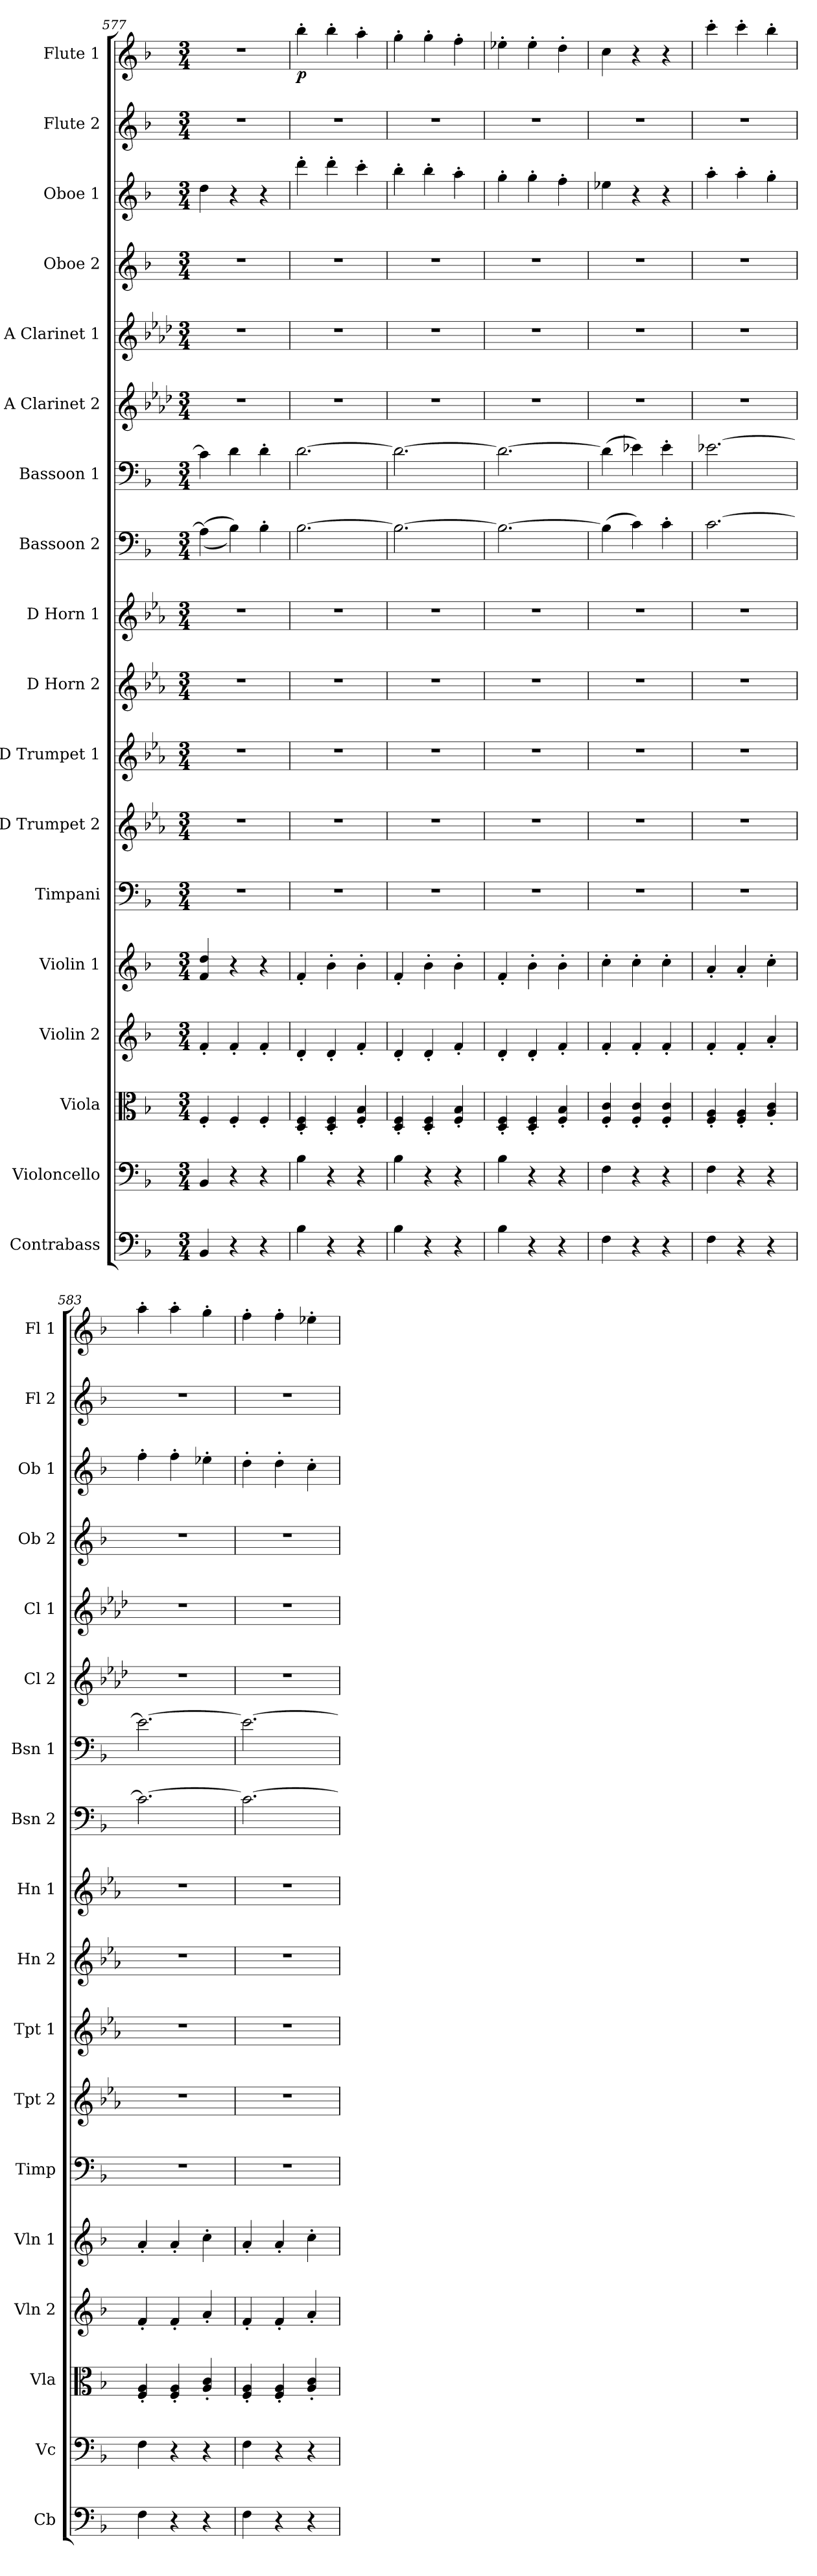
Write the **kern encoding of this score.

**kern	**kern	**kern	**kern	**kern	**kern	**kern	**kern	**kern	**kern	**kern	**kern	**kern	**kern	**kern	**kern	**kern	**kern	**dynam
*part18	*part17	*part16	*part15	*part14	*part13	*part12	*part11	*part10	*part9	*part8	*part7	*part6	*part5	*part4	*part3	*part2	*part1	*part1
*staff18	*staff17	*staff16	*staff15	*staff14	*staff13	*staff12	*staff11	*staff10	*staff9	*staff8	*staff7	*staff6	*staff5	*staff4	*staff3	*staff2	*staff1	*staff1
*I"Contrabass	*I"Violoncello	*I"Viola	*I"Violin 2	*I"Violin 1	*I"Timpani	*I"D Trumpet 2	*I"D Trumpet 1	*I"D Horn 2	*I"D Horn 1	*I"Bassoon 2	*I"Bassoon 1	*I"A Clarinet 2	*I"A Clarinet 1	*I"Oboe 2	*I"Oboe 1	*I"Flute 2	*I"Flute 1	*
*I'Cb	*I'Vc	*I'Vla	*I'Vln 2	*I'Vln 1	*I'Timp	*I'Tpt 2	*I'Tpt 1	*I'Hn 2	*I'Hn 1	*I'Bsn 2	*I'Bsn 1	*I'Cl 2	*I'Cl 1	*I'Ob 2	*I'Ob 1	*I'Fl 2	*I'Fl 1	*
*clefF4	*clefF4	*clefC3	*clefG2	*clefG2	*clefF4	*clefG2	*clefG2	*clefG2	*clefG2	*clefF4	*clefF4	*clefG2	*clefG2	*clefG2	*clefG2	*clefG2	*clefG2	*
*ITrd7c12	*	*	*	*	*	*ITrd-1c-2	*ITrd-1c-2	*ITrd6c10	*ITrd6c10	*	*	*ITrd2c3	*ITrd2c3	*	*	*	*	*
*k[b-]	*k[b-]	*k[b-]	*k[b-]	*k[b-]	*k[b-]	*k[b-]	*k[b-]	*k[b-]	*k[b-]	*k[b-]	*k[b-]	*k[b-]	*k[b-]	*k[b-]	*k[b-]	*k[b-]	*k[b-]	*
*M3/4	*M3/4	*M3/4	*M3/4	*M3/4	*M3/4	*M3/4	*M3/4	*M3/4	*M3/4	*M3/4	*M3/4	*M3/4	*M3/4	*M3/4	*M3/4	*M3/4	*M3/4	*
=577	=577	=577	=577	=577	=577	=577	=577	=577	=577	=577	=577	=577	=577	=577	=577	=577	=577	=577
4BBB-/	4BB-/	4F'/	4f'/	4f/ 4dd/	2.r	2.r	2.r	2.r	2.r	((4A\]	4c\]	2.r	2.r	2.r	4dd\	2.r	2.r	.
4r	4r	4F'/	4f'/	4r	.	.	.	.	.	4B-\))	4d\	.	.	.	4r	.	.	.
4r	4r	4F'/	4f'/	4r	.	.	.	.	.	4B-'\	4d'\	.	.	.	4r	.	.	.
=578	=578	=578	=578	=578	=578	=578	=578	=578	=578	=578	=578	=578	=578	=578	=578	=578	=578	=578
!	!	!	!	!	!	!	!	!	!	!	!	!	!	!	!	!	!	!LO:DY:b
4BB-\	4B-\	4D/' 4F/'	4d'/	4f'/	2.r	2.r	2.r	2.r	2.r	[2.B-\	[2.d\	2.r	2.r	2.r	4ddd'\	2.r	4bb-'\	p
4r	4r	4D/' 4F/'	4d'/	4b-'\	.	.	.	.	.	.	.	.	.	.	4ddd'\	.	4bb-'\	.
4r	4r	4F/' 4B-/'	4f'/	4b-'\	.	.	.	.	.	.	.	.	.	.	4ccc'\	.	4aa'\	.
=579	=579	=579	=579	=579	=579	=579	=579	=579	=579	=579	=579	=579	=579	=579	=579	=579	=579	=579
4BB-\	4B-\	4D/' 4F/'	4d'/	4f'/	2.r	2.r	2.r	2.r	2.r	2.B-\_	2.d\_	2.r	2.r	2.r	4bb-'\	2.r	4gg'\	.
4r	4r	4D/' 4F/'	4d'/	4b-'\	.	.	.	.	.	.	.	.	.	.	4bb-'\	.	4gg'\	.
4r	4r	4F/' 4B-/'	4f'/	4b-'\	.	.	.	.	.	.	.	.	.	.	4aa'\	.	4ff'\	.
=580	=580	=580	=580	=580	=580	=580	=580	=580	=580	=580	=580	=580	=580	=580	=580	=580	=580	=580
4BB-\	4B-\	4D/' 4F/'	4d'/	4f'/	2.r	2.r	2.r	2.r	2.r	2.B-\_	2.d\_	2.r	2.r	2.r	4gg'\	2.r	4ee-X'\	.
4r	4r	4D/' 4F/'	4d'/	4b-'\	.	.	.	.	.	.	.	.	.	.	4gg'\	.	4ee-'\	.
4r	4r	4F/' 4B-/'	4f'/	4b-'\	.	.	.	.	.	.	.	.	.	.	4ff'\	.	4dd'\	.
=581	=581	=581	=581	=581	=581	=581	=581	=581	=581	=581	=581	=581	=581	=581	=581	=581	=581	=581
4FF\	4F\	4F/' 4c/'	4f'/	4cc'\	2.r	2.r	2.r	2.r	2.r	(4B-\]	(4d\]	2.r	2.r	2.r	4ee-X\	2.r	4cc\	.
4r	4r	4F/' 4c/'	4f'/	4cc'\	.	.	.	.	.	4c\)	4e-X\)	.	.	.	4r	.	4r	.
4r	4r	4F/' 4c/'	4f'/	4cc'\	.	.	.	.	.	4c'\	4e-'\	.	.	.	4r	.	4r	.
=582	=582	=582	=582	=582	=582	=582	=582	=582	=582	=582	=582	=582	=582	=582	=582	=582	=582	=582
4FF\	4F\	4F/' 4A/'	4f'/	4a'/	2.r	2.r	2.r	2.r	2.r	[2.c\	[2.e-X\	2.r	2.r	2.r	4aa'\	2.r	4ccc'\	.
4r	4r	4F/' 4A/'	4f'/	4a'/	.	.	.	.	.	.	.	.	.	.	4aa'\	.	4ccc'\	.
4r	4r	4A/' 4c/'	4a'/	4cc'\	.	.	.	.	.	.	.	.	.	.	4gg'\	.	4bb-'\	.
=583	=583	=583	=583	=583	=583	=583	=583	=583	=583	=583	=583	=583	=583	=583	=583	=583	=583	=583
4FF\	4F\	4F/' 4A/'	4f'/	4a'/	2.r	2.r	2.r	2.r	2.r	2.c\_	2.e-\_	2.r	2.r	2.r	4ff'\	2.r	4aa'\	.
4r	4r	4F/' 4A/'	4f'/	4a'/	.	.	.	.	.	.	.	.	.	.	4ff'\	.	4aa'\	.
4r	4r	4A/' 4c/'	4a'/	4cc'\	.	.	.	.	.	.	.	.	.	.	4ee-X'\	.	4gg'\	.
!!LO:PB:g=z
=584	=584	=584	=584	=584	=584	=584	=584	=584	=584	=584	=584	=584	=584	=584	=584	=584	=584	=584
4FF\	4F\	4F/' 4A/'	4f'/	4a'/	2.r	2.r	2.r	2.r	2.r	2.c\_	2.e-\_	2.r	2.r	2.r	4dd'\	2.r	4ff'\	.
4r	4r	4F/' 4A/'	4f'/	4a'/	.	.	.	.	.	.	.	.	.	.	4dd'\	.	4ff'\	.
4r	4r	4A/' 4c/'	4a'/	4cc'\	.	.	.	.	.	.	.	.	.	.	4cc'\	.	4ee-X'\	.
=	=	=	=	=	=	=	=	=	=	=	=	=	=	=	=	=	=	=
*-	*-	*-	*-	*-	*-	*-	*-	*-	*-	*-	*-	*-	*-	*-	*-	*-	*-	*-
